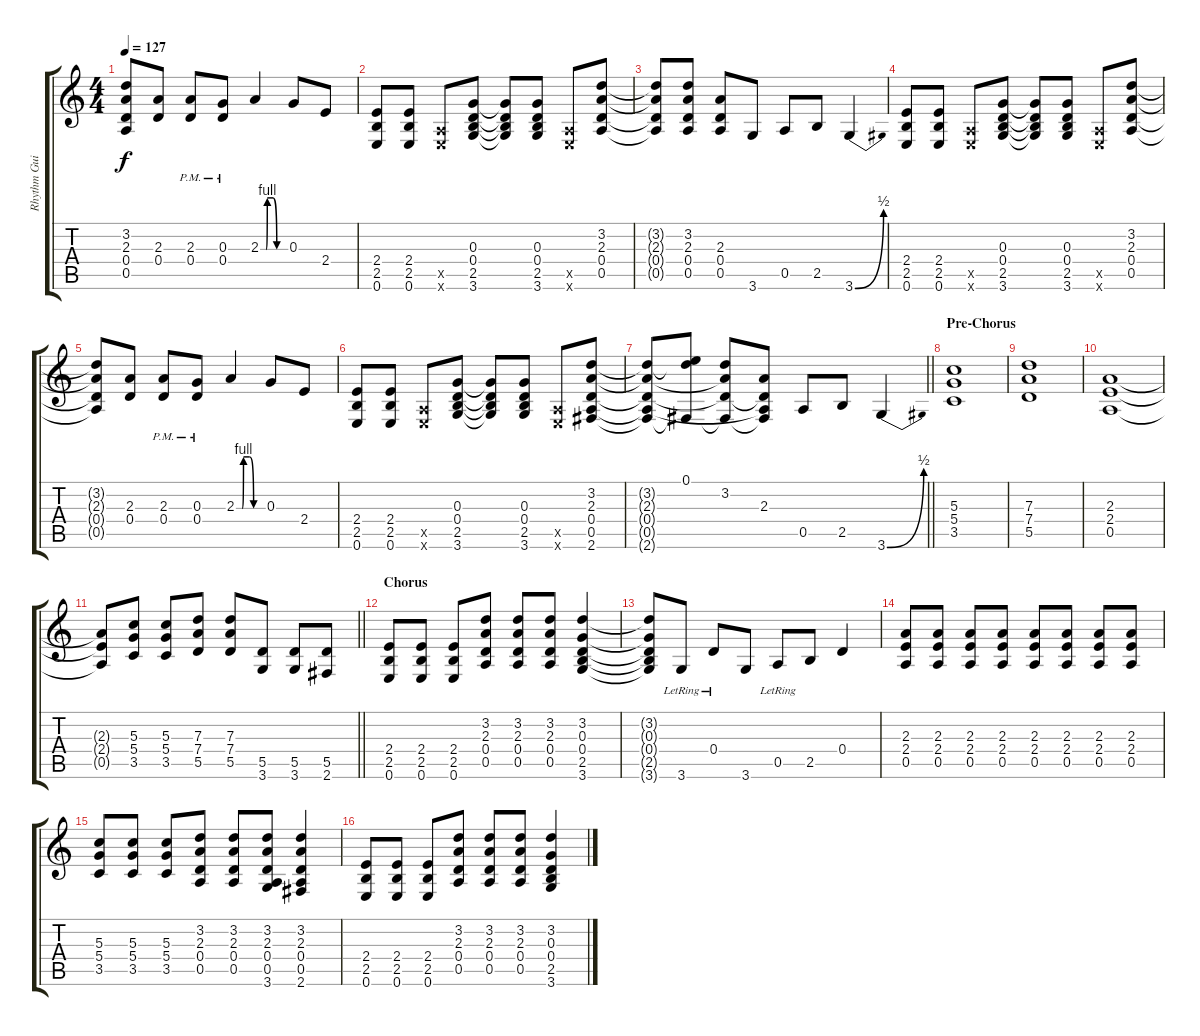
\track ("Rhythm Guitar L" "Rhythm Gui") {instrument distortionguitar}
\staff {score tabs}
\tuning (E4 B3 G3 D3 A2 E2) {hide}
\ts (4 4)
\tempo 127
\clef g2
\ks c
(3.2{t} 2.3{t} 0.4{t} 0.5{t}).8{dy f} (2.3 0.4).8 (2.3{pm} 0.4{pm}).8 (0.3{pm} 0.4{pm}).8 2.3{be (custom 0 0 13 0 16 4 30 4 39 0 60 0)}.4 0.3.8 2.4.8 |
(2.4 2.5 0.6).8 (2.4 2.5 0.6).8 (0.5{x} 0.6{x}).8 (0.3 0.4 2.5 3.6).8 (0.3{t} 0.4{t} 2.5{t} 3.6{t}).8 (0.3 0.4 2.5 3.6).8 (0.5{x} 0.6{x}).8 (3.2 2.3 0.4 0.5).8 |
(3.2{t} 2.3{t} 0.4{t} 0.5{t}).8 (3.2 2.3 0.4 0.5).8 (2.3 0.4 0.5).8 3.6.8 0.5.8 2.5.8 3.6{be (bend 0 0 60 2)}.4 |
(2.4 2.5 0.6).8 (2.4 2.5 0.6).8 (0.5{x} 0.6{x}).8 (0.3 0.4 2.5 3.6).8 (0.3{t} 0.4{t} 2.5{t} 3.6{t}).8 (0.3 0.4 2.5 3.6).8 (0.5{x} 0.6{x}).8 (3.2 2.3 0.4 0.5).8 |
(3.2{t} 2.3{t} 0.4{t} 0.5{t}).8 (2.3 0.4).8 (2.3{pm} 0.4{pm}).8 (0.3{pm} 0.4{pm}).8 2.3{be (custom 0 0 13 0 16 4 30 4 39 0 60 0)}.4 0.3.8 2.4.8 |
(2.4 2.5 0.6).8 (2.4 2.5 0.6).8 (0.5{x} 0.6{x}).8 (0.3 0.4 2.5 3.6).8 (0.3{t} 0.4{t} 2.5{t} 3.6{t}).8 (0.3 0.4 2.5 3.6).8 (0.5{x} 0.6{x}).8 (3.2 2.3 0.4 0.5 2.6).8 |
\barLineRight lightlight
(3.2{t} 2.3{t} 0.4{t} 0.5{t} 2.6{t}).8 (0.1 3.2{t} 2.6{t}).8 (3.2 2.3{t} 0.4{t} 2.6{t}).8 (2.3 0.4{t} 0.5{t} 2.6{t}).8 0.5.8 2.5.8 3.6{be (bend 0 0 60 2)}.4 |
\section ("" "Pre-Chorus")
(5.3 5.4 3.5).1 |
(7.3 7.4 5.5).1 |
(2.3 2.4 0.5).1 |
\barLineRight lightlight
(2.3{t} 2.4{t} 0.5{t}).8 (5.3 5.4 3.5).8 (5.3 5.4 3.5).8 (7.3 7.4 5.5).8 (7.3 7.4 5.5).8 (5.5 3.6).8 (5.5 3.6).8 (5.5 2.6).8 |
\section ("" "Chorus")
(2.4 2.5 0.6).8 (2.4 2.5 0.6).8 (2.4 2.5 0.6).8 (3.2 2.3 0.4 0.5).8 (3.2 2.3 0.4 0.5).8 (3.2 2.3 0.4 0.5).8 (3.2 0.3 0.4 2.5 3.6).4 |
(3.2{t} 0.3{t} 0.4{t} 2.5{t} 3.6{t}).8 3.6{lr}.8 0.4{lr}.8 3.6.8 0.5{lr}.8 2.5.8 0.4.4 |
(2.3 2.4 0.5).8 (2.3 2.4 0.5).8 (2.3 2.4 0.5).8 (2.3 2.4 0.5).8 (2.3 2.4 0.5).8 (2.3 2.4 0.5).8 (2.3 2.4 0.5).8 (2.3 2.4 0.5).8 |
(5.3 5.4 3.5).8 (5.3 5.4 3.5).8 (5.3 5.4 3.5).8 (3.2 2.3 0.4 0.5).8 (3.2 2.3 0.4 0.5).8 (3.2 2.3 0.4 0.5 3.6).8 (3.2 2.3 0.4 0.5 2.6).4 |
(2.4 2.5 0.6).8 (2.4 2.5 0.6).8 (2.4 2.5 0.6).8 (3.2 2.3 0.4 0.5).8 (3.2 2.3 0.4 0.5).8 (3.2 2.3 0.4 0.5).8 (3.2 0.3 0.4 2.5 3.6).4
